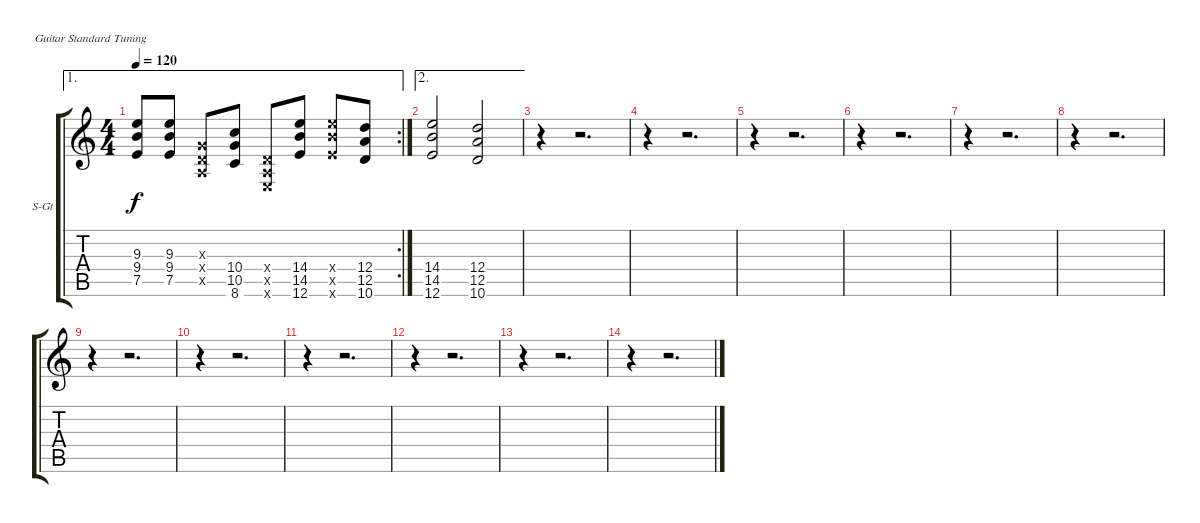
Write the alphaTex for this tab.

\bracketExtendMode groupsimilarinstruments
\firstSystemTrackNameOrientation horizontal
\otherSystemsTrackNameOrientation horizontal
\track ("Track 1" "S-Gt") {instrument acousticguitarsteel}
\staff {score tabs}
\tuning (E4 B3 G3 D3 A2 E2)
\ae 1
\rc 2
\ts (4 4)
\tempo 120
\clef g2
\ks c
(9.3 9.4 7.5).8{dy f} (9.3 9.4 7.5).8 (0.3{x} 0.4{x} 0.5{x}).8 (10.4 10.5 8.6).8 (0.4{x} 0.5{x} 0.6{x}).8 (14.4 14.5 12.6).8 (14.4{x} 14.5{x} 12.6{x}).8 (12.4 12.5 10.6).8 |
\ae 2
(14.4 14.5 12.6).2 (12.4 12.5 10.6).2 |
r.4 r.2{d} |
r.4 r.2{d} |
r.4 r.2{d} |
r.4 r.2{d} |
r.4 r.2{d} |
r.4 r.2{d} |
r.4 r.2{d} |
r.4 r.2{d} |
r.4 r.2{d} |
r.4 r.2{d} |
r.4 r.2{d} |
r.4 r.2{d}
